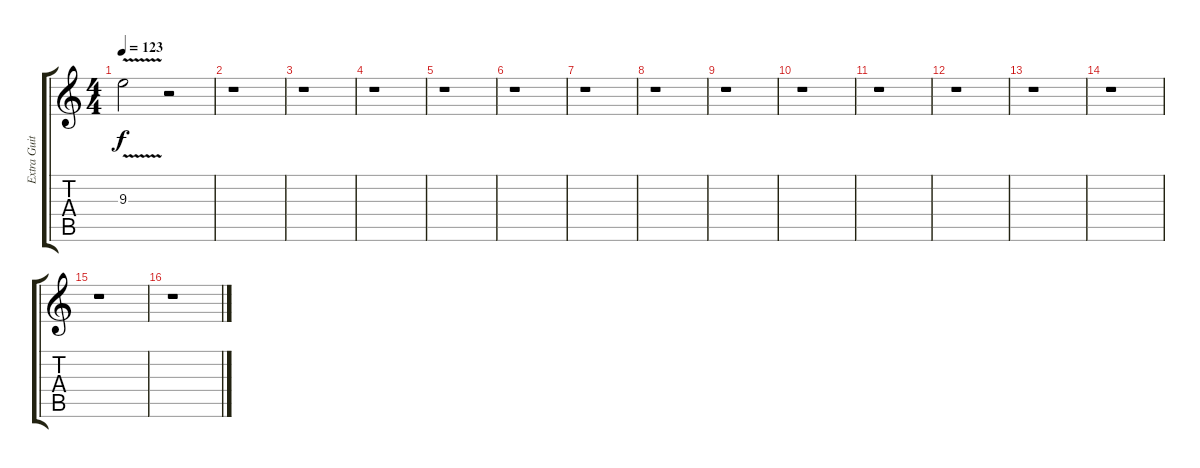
\track ("Extra Guitar/Solo" "Extra Guit") {instrument overdrivenguitar}
\staff {score tabs}
\tuning (E4 B3 G3 D3 A2 E2) {hide}
\ts (4 4)
\tempo 123
\clef g2
\ks c
9.3{v}.2{dy f} r.2 |
r.1 |
r.1 |
r.1 |
r.1 |
r.1 |
r.1 |
r.1 |
r.1 |
r.1 |
r.1 |
r.1 |
r.1 |
r.1 |
r.1 |
r.1
